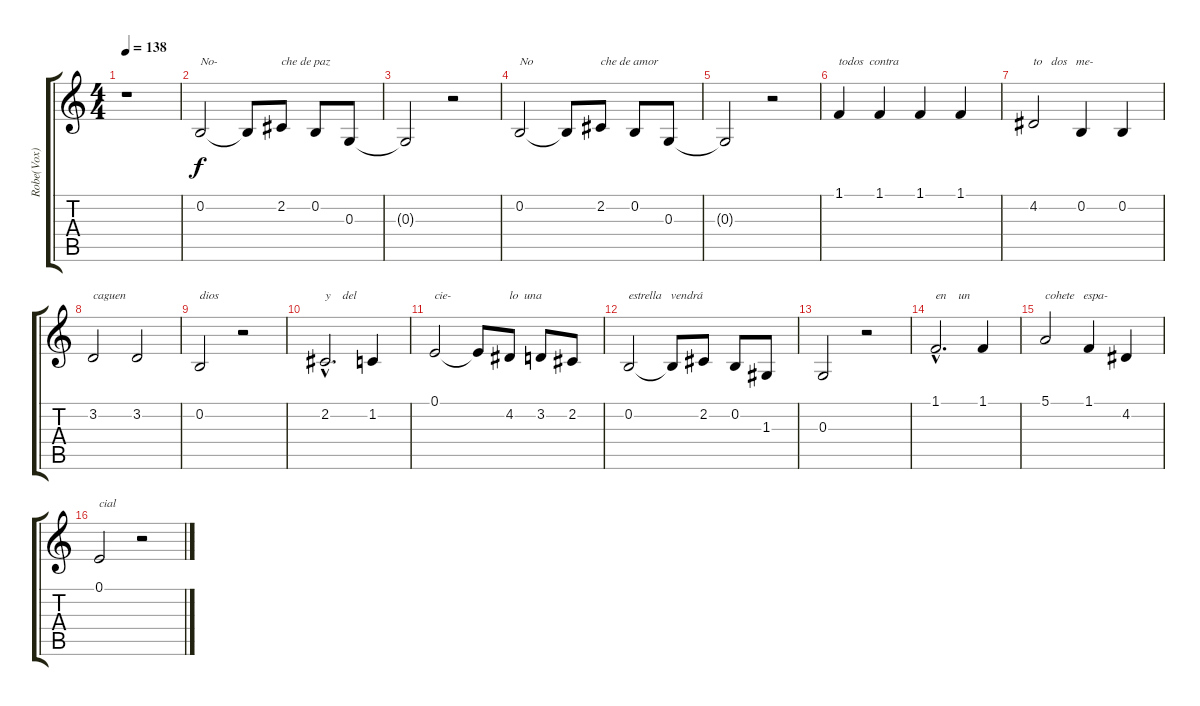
\track ("Robe(Vox)" "Robe(Vox)") {instrument tenorsax}
\staff {score tabs}
\tuning (E4 B3 G3 D3 A2 E2) {hide}
\ts (4 4)
\tempo 138
\clef g2
\ks c
r.1{dy f} |
0.2.2{txt "No-"} 0.2{t}.8 2.2.8{txt "che de paz"} 0.2.8 0.3.8 |
0.3{t}.2 r.2 |
0.2.2{txt "No"} 0.2{t}.8 2.2.8{txt "che de amor"} 0.2.8 0.3.8 |
0.3{t}.2 r.2 |
1.1.4{txt "todos  contra"} 1.1.4 1.1.4 1.1.4 |
4.2.2{txt "to   dos   me-"} 0.2.4 0.2.4 |
3.2.2{txt "caguen"} 3.2.2 |
0.2.2{txt "dios"} r.2 |
2.2{hac}.2{d txt "y    del"} 1.2.4 |
0.1.2{txt "cie-"} 0.1{t}.8 4.2.8{txt "lo  una"} 3.2.8 2.2.8 |
0.2.2{txt "estrella   vendrá"} 0.2{t}.8 2.2.8 0.2.8 1.3.8 |
0.3.2 r.2 |
1.1{hac}.2{d txt "en    un"} 1.1.4 |
5.1.2{txt "cohete   espa-"} 1.1.4 4.2.4 |
0.1.2{txt "cial"} r.2
